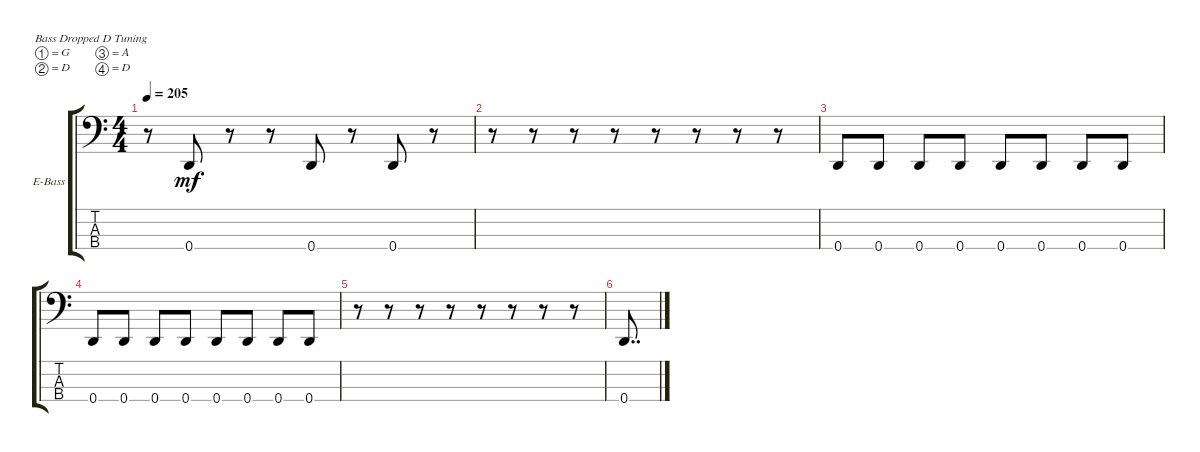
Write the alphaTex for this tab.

\defaultSystemsLayout 4
\bracketExtendMode groupsimilarinstruments
\firstSystemTrackNameOrientation horizontal
\otherSystemsTrackNameOrientation horizontal
\track ("Electric Bass" "E-Bass") {instrument electricbassfinger}
\staff {score tabs}
\tuning (G2 D2 A1 D1)
\ts (4 4)
\tempo 205
\clef f4
\ks c
r.8{dy mf} 0.4.8 r.8 r.8 0.4.8 r.8 0.4.8 r.8 |
r.8 r.8 r.8 r.8 r.8 r.8 r.8 r.8 |
0.4.8 0.4.8 0.4.8 0.4.8 0.4.8 0.4.8 0.4.8 0.4.8 |
0.4.8 0.4.8 0.4.8 0.4.8 0.4.8 0.4.8 0.4.8 0.4.8 |
r.8 r.8 r.8 r.8 r.8 r.8 r.8 r.8 |
0.4.8{dd}
